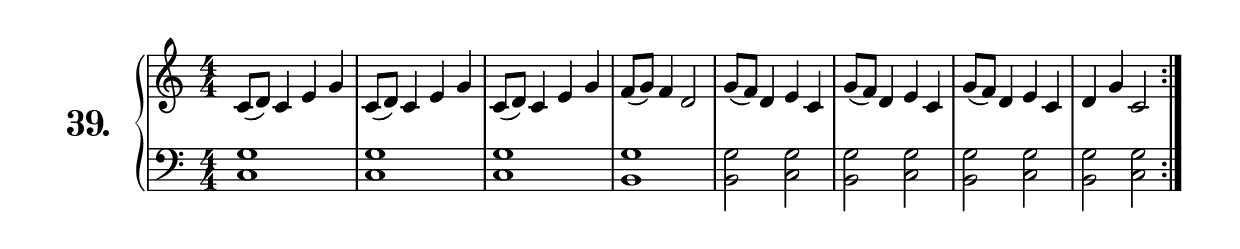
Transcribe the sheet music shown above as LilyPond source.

\version "2.18.2"

\score {
  \new PianoStaff  <<
    \set PianoStaff.instrumentName = \markup {
      \huge \bold \number "39." }

    \new Staff = "upper" \with {
      midiInstrument = #"acoustic grand" }

    \relative c' {
      \clef treble
      \key c \major
      \time 4/4
      \numericTimeSignature

      \repeat volta 2 {
        c8( d) c4 e g  | %01
        c,8( d) c4 e g | %02
        c,8( d) c4 e g | %03
        f8( g) f4 d2   | %04
        g8( f) d4 e c  | %05
        g'8( f) d4 e c | %06
        g'8( f) d4 e c | %07
        d4 g c,2       | %08
      }
    }
    \new Staff = "lower" \with {
      midiInstrument = #"acoustic grand" }

    \relative c {
      \clef bass
      \key c \major
      \time 4/4
      \numericTimeSignature

      \repeat volta 2 {
        <c g' >1          | %01
        <c g' >           | %02
        <c g' >           | %03
        <b  g' >          | %04
        <b  g' >2 <c g' > | %05
        <b  g' > <c g' >  | %06
        <b  g' > <c g' >  | %07
        <b  g' > <c g' >  | %08
      }
    }
  >>
  \layout { }
  \midi { }
  \header {
    composer = "Nathanael Meister; Op.27; Nº.2a"
    piece = ""
    %opus = ""
  }
}

